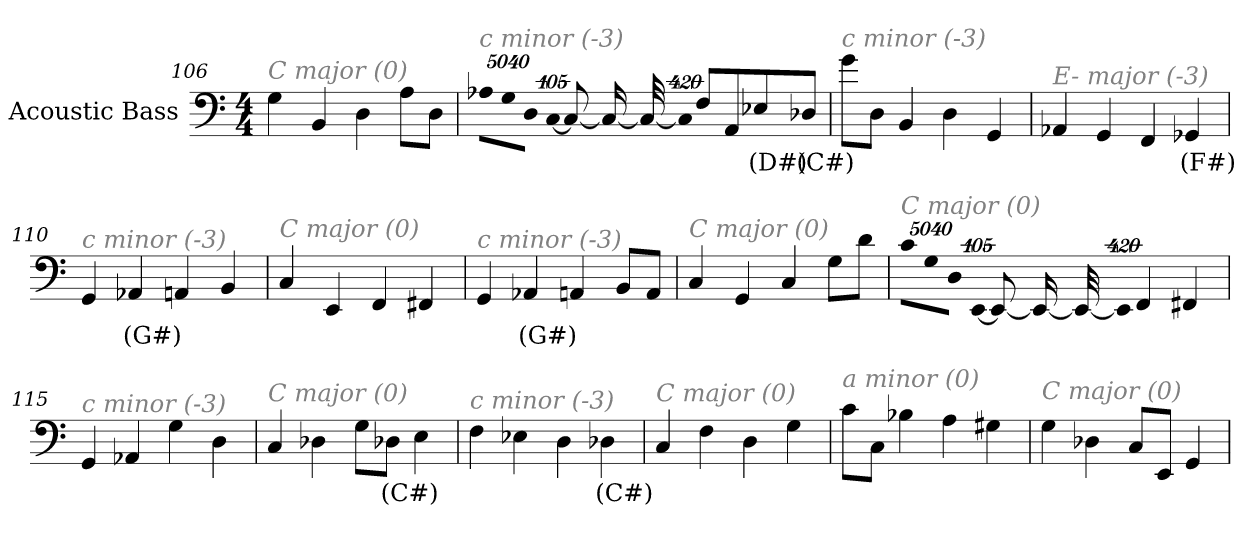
**kern	**text
*part1	*part1
*staff1	*staff1
*I"Acoustic Bass	*
*clefF4	*
*ITrd7c12	*
*k[]	*
*C:	*
*M4/4	*
=106	=106
!LO:TX:i:color=#808080:t=C major (0)	!
4GG	.
4BBB	.
4DD	.
8AAL	.
8DDJ	.
=107	=107
!LO:TX:i:color=#808080:t=c minor (-3)	!
!LO:N:vis=8	!
40320%3347AA-XL	.
!LO:N:vis=8	!
40320%3347GG	.
!LO:N:vis=8	!
40320%3347DDJ	.
!LO:N:vis=1024	!
[13440%13CC	.
8CC_	.
16CC_	.
32CC_	.
!LO:N:vis=1024%31	!
13440%407CC]	.
8FFL	.
8AAA	.
8EE-Xi	(D#)
8DD-XiJ	(C#)
=108	=108
!LO:TX:i:color=#808080:t=c minor (-3)	!
8GL	.
8DDJ	.
4BBB	.
4DD	.
4GGG	.
=109	=109
!LO:TX:i:color=#808080:t=E- major (-3)	!
4AAA-X	.
4GGG	.
4FFF	.
4GGG-Xi	(F#)
=110	=110
!LO:TX:i:color=#808080:t=c minor (-3)	!
4GGG	.
4AAA-Xi	(G#)
4AAA	.
4BBB	.
=111	=111
!LO:TX:i:color=#808080:t=C major (0)	!
4CC	.
4EEE	.
4FFF	.
4FFF#X	.
=112	=112
!LO:TX:i:color=#808080:t=c minor (-3)	!
4GGG	.
4AAA-Xi	(G#)
4AAA	.
8BBBL	.
8AAAJ	.
=113	=113
!LO:TX:i:color=#808080:t=C major (0)	!
4CC	.
4GGG	.
4CC	.
8GGL	.
8DJ	.
=114	=114
!LO:TX:i:color=#808080:t=C major (0)	!
!LO:N:vis=8	!
40320%3347CL	.
!LO:N:vis=8	!
40320%3347GG	.
!LO:N:vis=8	!
40320%3347DDJ	.
!LO:N:vis=1024	!
[13440%13EEE	.
8EEE_	.
16EEE_	.
32EEE_	.
!LO:N:vis=1024%31	!
13440%407EEE]	.
4FFF	.
4FFF#X	.
=115	=115
!LO:TX:i:color=#808080:t=c minor (-3)	!
4GGG	.
4AAA-X	.
4GG	.
4DD	.
=116	=116
!LO:TX:i:color=#808080:t=C major (0)	!
4CC	.
4DD-X	.
8GGL	.
8DD-XiJ	(C#)
4EE	.
=117	=117
!LO:TX:i:color=#808080:t=c minor (-3)	!
4FF	.
4EE-X	.
4DD	.
4DD-Xi	(C#)
=118	=118
!LO:TX:i:color=#808080:t=C major (0)	!
4CC	.
4FF	.
4DD	.
4GG	.
=119	=119
!LO:TX:i:color=#808080:t=a minor (0)	!
8CL	.
8CCJ	.
4BB-X	.
4AA	.
4GG#X	.
=120	=120
!LO:TX:i:color=#808080:t=C major (0)	!
4GG	.
4DD-X	.
8CCL	.
8EEEJ	.
4GGG	.
=	=
*-	*-
